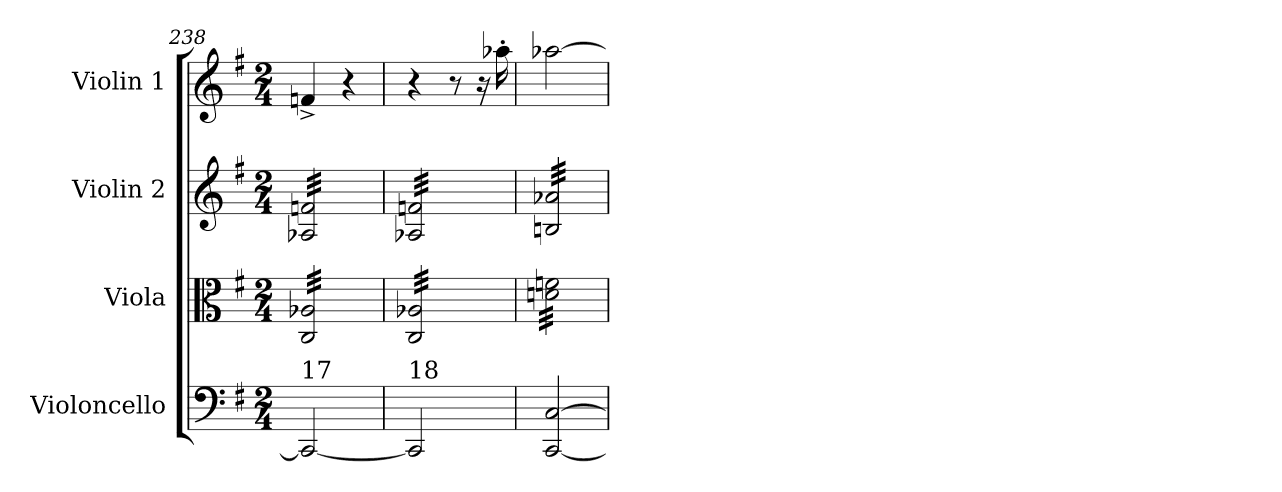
**kern	**dynam	**kern	**dynam	**kern	**dynam	**kern	**dynam
*part4	*part4	*part3	*part3	*part2	*part2	*part1	*part1
*staff4	*staff4	*staff3	*staff3	*staff2	*staff2	*staff1	*staff1
*I"Violoncello	*	*I"Viola	*	*I"Violin 2	*	*I"Violin 1	*
*I'Vc	*	*I'Vla	*	*I'Vln	*	*I'Vln	*
*clefF4	*	*clefC3	*	*clefG2	*	*clefG2	*
*k[f#]	*	*k[f#]	*	*k[f#]	*	*k[f#]	*
*M2/4	*	*M2/4	*	*M2/4	*	*M2/4	*
=238	=238	=238	=238	=238	=238	=238	=238
!LO:TX:a:t=17	!	!	!	!	!	!	!
*	*	*tremolo	*	*	*	*	*
*	*	*	*	*tremolo	*	*	*
2CC/_	.	32C/ 32A-X/LLL	.	32A-X/ 32fn/LLL	.	4fn^/	.
.	.	32C/ 32A-X/	.	32A-X/ 32fn/	.	.	.
.	.	32C/ 32A-X/	.	32A-X/ 32fn/	.	.	.
.	.	32C/ 32A-X/	.	32A-X/ 32fn/	.	.	.
.	.	32C/ 32A-X/	.	32A-X/ 32fn/	.	.	.
.	.	32C/ 32A-X/	.	32A-X/ 32fn/	.	.	.
.	.	32C/ 32A-X/	.	32A-X/ 32fn/	.	.	.
.	.	32C/ 32A-X/	.	32A-X/ 32fn/	.	.	.
.	.	32C/ 32A-X/	.	32A-X/ 32fn/	.	4r	.
.	.	32C/ 32A-X/	.	32A-X/ 32fn/	.	.	.
.	.	32C/ 32A-X/	.	32A-X/ 32fn/	.	.	.
.	.	32C/ 32A-X/	.	32A-X/ 32fn/	.	.	.
.	.	32C/ 32A-X/	.	32A-X/ 32fn/	.	.	.
.	.	32C/ 32A-X/	.	32A-X/ 32fn/	.	.	.
.	.	32C/ 32A-X/	.	32A-X/ 32fn/	.	.	.
.	.	32C/ 32A-X/JJJ	.	32A-X/ 32fn/JJJ	.	.	.
=239	=239	=239	=239	=239	=239	=239	=239
!LO:TX:a:t=18	!	!	!	!	!	!	!
2CC/]	.	32C/ 32A-X/LLL	.	32A-X/ 32fn/LLL	.	4r	.
.	.	32C/ 32A-X/	.	32A-X/ 32fn/	.	.	.
.	.	32C/ 32A-X/	.	32A-X/ 32fn/	.	.	.
.	.	32C/ 32A-X/	.	32A-X/ 32fn/	.	.	.
.	.	32C/ 32A-X/	.	32A-X/ 32fn/	.	.	.
.	.	32C/ 32A-X/	.	32A-X/ 32fn/	.	.	.
.	.	32C/ 32A-X/	.	32A-X/ 32fn/	.	.	.
.	.	32C/ 32A-X/	.	32A-X/ 32fn/	.	.	.
.	.	32C/ 32A-X/	.	32A-X/ 32fn/	.	8r	.
.	.	32C/ 32A-X/	.	32A-X/ 32fn/	.	.	.
.	.	32C/ 32A-X/	.	32A-X/ 32fn/	.	.	.
.	.	32C/ 32A-X/	.	32A-X/ 32fn/	.	.	.
.	.	32C/ 32A-X/	.	32A-X/ 32fn/	.	16r	.
.	.	32C/ 32A-X/	.	32A-X/ 32fn/	.	.	.
.	.	32C/ 32A-X/	.	32A-X/ 32fn/	.	16aa-X'\	.
.	.	32C/ 32A-X/JJJ	.	32A-X/ 32fn/JJJ	.	.	.
=240	=240	=240	=240	=240	=240	=240	=240
!	!LO:DY:b	!	!LO:DY:b	!	!LO:DY:b	!	!LO:DY:b
[2CC/ [2C/	other-dynamics	32dn\ 32fn\LLL	other-dynamics	32Bn/ 32a-X/LLL	other-dynamics	[2aa-X\	other-dynamics
.	.	32dn\ 32fn\	.	32Bn/ 32a-X/	.	.	.
.	.	32dn\ 32fn\	.	32Bn/ 32a-X/	.	.	.
.	.	32dn\ 32fn\	.	32Bn/ 32a-X/	.	.	.
.	.	32dn\ 32fn\	.	32Bn/ 32a-X/	.	.	.
.	.	32dn\ 32fn\	.	32Bn/ 32a-X/	.	.	.
.	.	32dn\ 32fn\	.	32Bn/ 32a-X/	.	.	.
.	.	32dn\ 32fn\	.	32Bn/ 32a-X/	.	.	.
.	.	32dn\ 32fn\	.	32Bn/ 32a-X/	.	.	.
.	.	32dn\ 32fn\	.	32Bn/ 32a-X/	.	.	.
.	.	32dn\ 32fn\	.	32Bn/ 32a-X/	.	.	.
.	.	32dn\ 32fn\	.	32Bn/ 32a-X/	.	.	.
.	.	32dn\ 32fn\	.	32Bn/ 32a-X/	.	.	.
.	.	32dn\ 32fn\	.	32Bn/ 32a-X/	.	.	.
.	.	32dn\ 32fn\	.	32Bn/ 32a-X/	.	.	.
.	.	32dn\ 32fn\JJJ	.	32Bn/ 32a-X/JJJ	.	.	.
*	*	*	*	*Xtremolo	*	*	*
*	*	*Xtremolo	*	*	*	*	*
=	=	=	=	=	=	=	=
*-	*-	*-	*-	*-	*-	*-	*-
